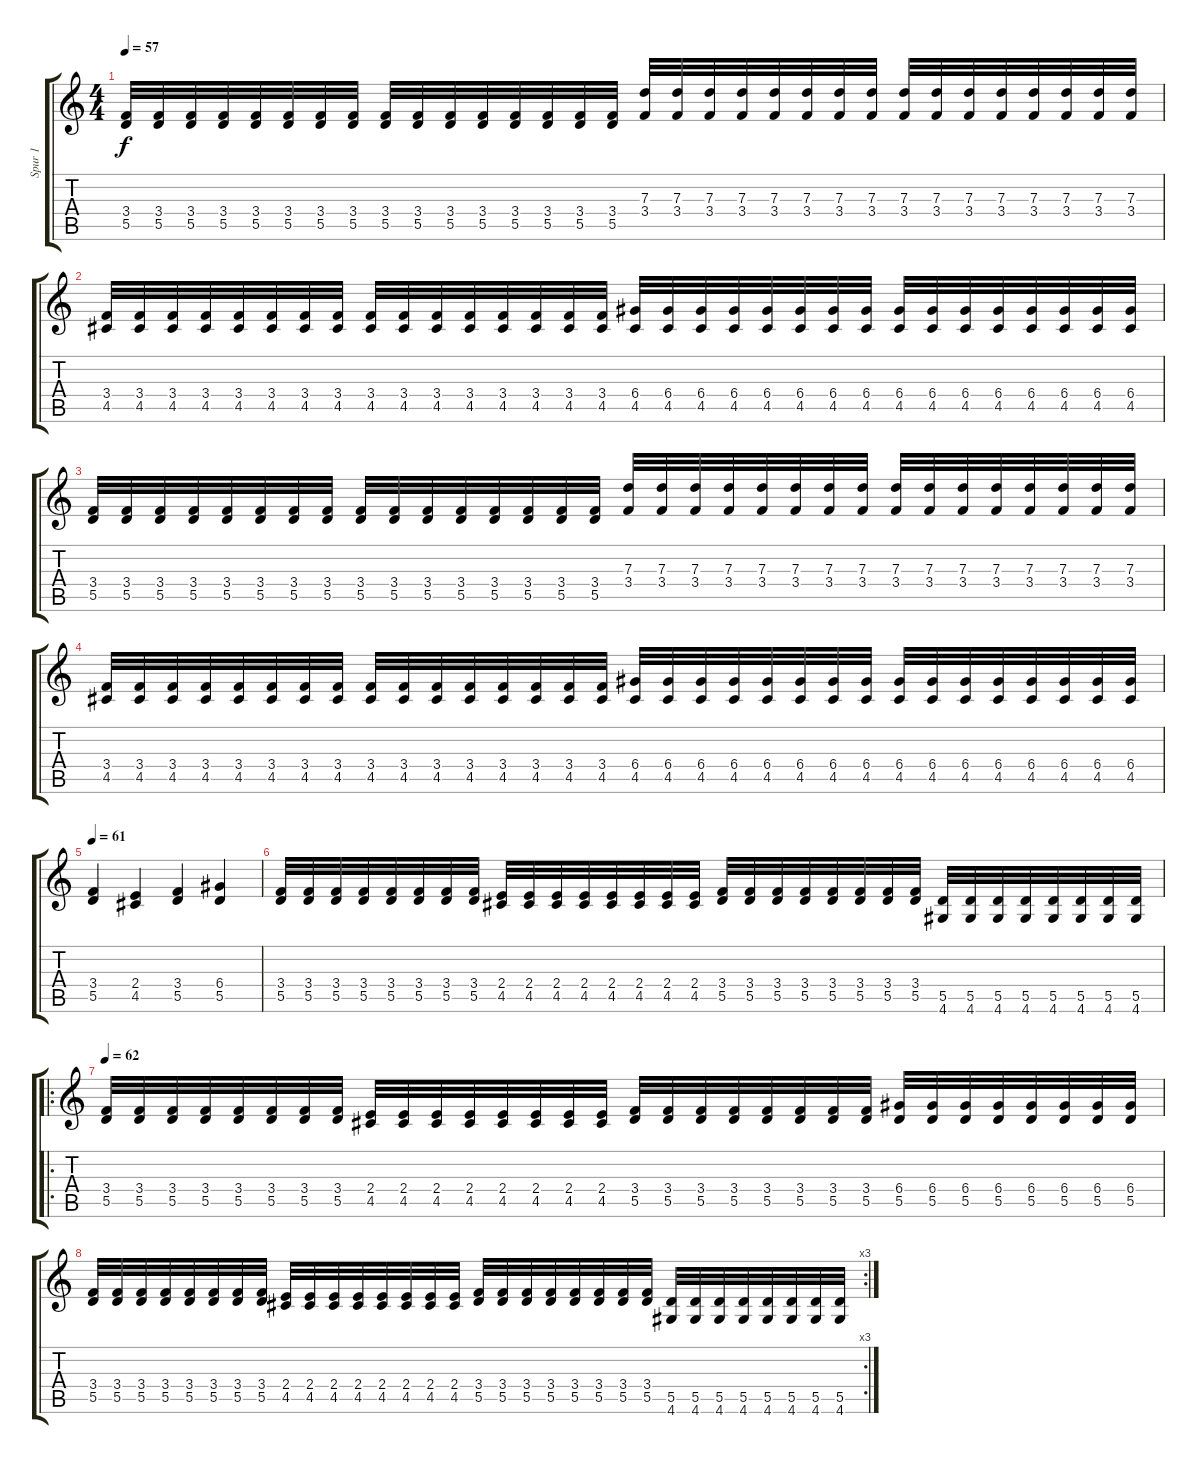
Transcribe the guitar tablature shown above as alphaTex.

\track ("Spur 1" "Spur 1") {instrument overdrivenguitar}
\staff {score tabs}
\tuning (E4 B3 G3 D3 A2 E2) {hide}
\ts (4 4)
\tempo 57
\clef g2
\ks c
(3.4 5.5).32{dy f} (3.4 5.5).32 (3.4 5.5).32 (3.4 5.5).32 (3.4 5.5).32 (3.4 5.5).32 (3.4 5.5).32 (3.4 5.5).32 (3.4 5.5).32 (3.4 5.5).32 (3.4 5.5).32 (3.4 5.5).32 (3.4 5.5).32 (3.4 5.5).32 (3.4 5.5).32 (3.4 5.5).32 (7.3 3.4).32 (7.3 3.4).32 (7.3 3.4).32 (7.3 3.4).32 (7.3 3.4).32 (7.3 3.4).32 (7.3 3.4).32 (7.3 3.4).32 (7.3 3.4).32 (7.3 3.4).32 (7.3 3.4).32 (7.3 3.4).32 (7.3 3.4).32 (7.3 3.4).32 (7.3 3.4).32 (7.3 3.4).32 |
(3.4 4.5).32 (3.4 4.5).32 (3.4 4.5).32 (3.4 4.5).32 (3.4 4.5).32 (3.4 4.5).32 (3.4 4.5).32 (3.4 4.5).32 (3.4 4.5).32 (3.4 4.5).32 (3.4 4.5).32 (3.4 4.5).32 (3.4 4.5).32 (3.4 4.5).32 (3.4 4.5).32 (3.4 4.5).32 (6.4 4.5).32 (6.4 4.5).32 (6.4 4.5).32 (6.4 4.5).32 (6.4 4.5).32 (6.4 4.5).32 (6.4 4.5).32 (6.4 4.5).32 (6.4 4.5).32 (6.4 4.5).32 (6.4 4.5).32 (6.4 4.5).32 (6.4 4.5).32 (6.4 4.5).32 (6.4 4.5).32 (6.4 4.5).32 |
(3.4 5.5).32 (3.4 5.5).32 (3.4 5.5).32 (3.4 5.5).32 (3.4 5.5).32 (3.4 5.5).32 (3.4 5.5).32 (3.4 5.5).32 (3.4 5.5).32 (3.4 5.5).32 (3.4 5.5).32 (3.4 5.5).32 (3.4 5.5).32 (3.4 5.5).32 (3.4 5.5).32 (3.4 5.5).32 (7.3 3.4).32 (7.3 3.4).32 (7.3 3.4).32 (7.3 3.4).32 (7.3 3.4).32 (7.3 3.4).32 (7.3 3.4).32 (7.3 3.4).32 (7.3 3.4).32 (7.3 3.4).32 (7.3 3.4).32 (7.3 3.4).32 (7.3 3.4).32 (7.3 3.4).32 (7.3 3.4).32 (7.3 3.4).32 |
(3.4 4.5).32 (3.4 4.5).32 (3.4 4.5).32 (3.4 4.5).32 (3.4 4.5).32 (3.4 4.5).32 (3.4 4.5).32 (3.4 4.5).32 (3.4 4.5).32 (3.4 4.5).32 (3.4 4.5).32 (3.4 4.5).32 (3.4 4.5).32 (3.4 4.5).32 (3.4 4.5).32 (3.4 4.5).32 (6.4 4.5).32 (6.4 4.5).32 (6.4 4.5).32 (6.4 4.5).32 (6.4 4.5).32 (6.4 4.5).32 (6.4 4.5).32 (6.4 4.5).32 (6.4 4.5).32 (6.4 4.5).32 (6.4 4.5).32 (6.4 4.5).32 (6.4 4.5).32 (6.4 4.5).32 (6.4 4.5).32 (6.4 4.5).32 |
\tempo 61
(3.4 5.5).4 (2.4 4.5).4 (3.4 5.5).4 (6.4 5.5).4 |
(3.4 5.5).32 (3.4 5.5).32 (3.4 5.5).32 (3.4 5.5).32 (3.4 5.5).32 (3.4 5.5).32 (3.4 5.5).32 (3.4 5.5).32 (2.4 4.5).32 (2.4 4.5).32 (2.4 4.5).32 (2.4 4.5).32 (2.4 4.5).32 (2.4 4.5).32 (2.4 4.5).32 (2.4 4.5).32 (3.4 5.5).32 (3.4 5.5).32 (3.4 5.5).32 (3.4 5.5).32 (3.4 5.5).32 (3.4 5.5).32 (3.4 5.5).32 (3.4 5.5).32 (5.5 4.6).32 (5.5 4.6).32 (5.5 4.6).32 (5.5 4.6).32 (5.5 4.6).32 (5.5 4.6).32 (5.5 4.6).32 (5.5 4.6).32 |
\ro
\tempo 62
(3.4 5.5).32 (3.4 5.5).32 (3.4 5.5).32 (3.4 5.5).32 (3.4 5.5).32 (3.4 5.5).32 (3.4 5.5).32 (3.4 5.5).32 (2.4 4.5).32 (2.4 4.5).32 (2.4 4.5).32 (2.4 4.5).32 (2.4 4.5).32 (2.4 4.5).32 (2.4 4.5).32 (2.4 4.5).32 (3.4 5.5).32 (3.4 5.5).32 (3.4 5.5).32 (3.4 5.5).32 (3.4 5.5).32 (3.4 5.5).32 (3.4 5.5).32 (3.4 5.5).32 (6.4 5.5).32 (6.4 5.5).32 (6.4 5.5).32 (6.4 5.5).32 (6.4 5.5).32 (6.4 5.5).32 (6.4 5.5).32 (6.4 5.5).32 |
\rc 3
(3.4 5.5).32 (3.4 5.5).32 (3.4 5.5).32 (3.4 5.5).32 (3.4 5.5).32 (3.4 5.5).32 (3.4 5.5).32 (3.4 5.5).32 (2.4 4.5).32 (2.4 4.5).32 (2.4 4.5).32 (2.4 4.5).32 (2.4 4.5).32 (2.4 4.5).32 (2.4 4.5).32 (2.4 4.5).32 (3.4 5.5).32 (3.4 5.5).32 (3.4 5.5).32 (3.4 5.5).32 (3.4 5.5).32 (3.4 5.5).32 (3.4 5.5).32 (3.4 5.5).32 (5.5 4.6).32 (5.5 4.6).32 (5.5 4.6).32 (5.5 4.6).32 (5.5 4.6).32 (5.5 4.6).32 (5.5 4.6).32 (5.5 4.6).32
